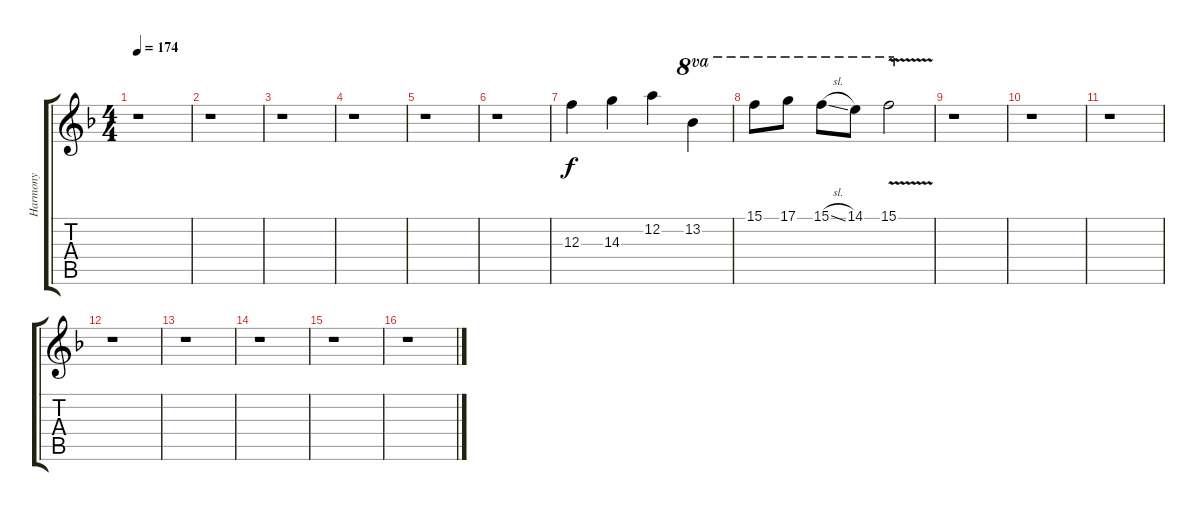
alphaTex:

\track ("Harmony" "Harmony") {instrument distortionguitar}
\staff {score tabs}
\tuning (D4 A3 F3 C3 G2 D2) {hide}
\ts (4 4)
\tempo 174
\clef g2
\ks dminor
r.1{dy f} |
r.1 |
r.1 |
r.1 |
r.1 |
r.1 |
12.3.4 14.3.4 12.2.4 13.2.4{ot 8va} |
15.1.8{ot 8va} 17.1.8{ot 8va} 15.1{sl}.8{ot 8va} 14.1.8{ot 8va} 15.1{v}.2{ot 8va} |
r.1 |
r.1 |
r.1 |
r.1 |
r.1 |
r.1 |
r.1 |
r.1
